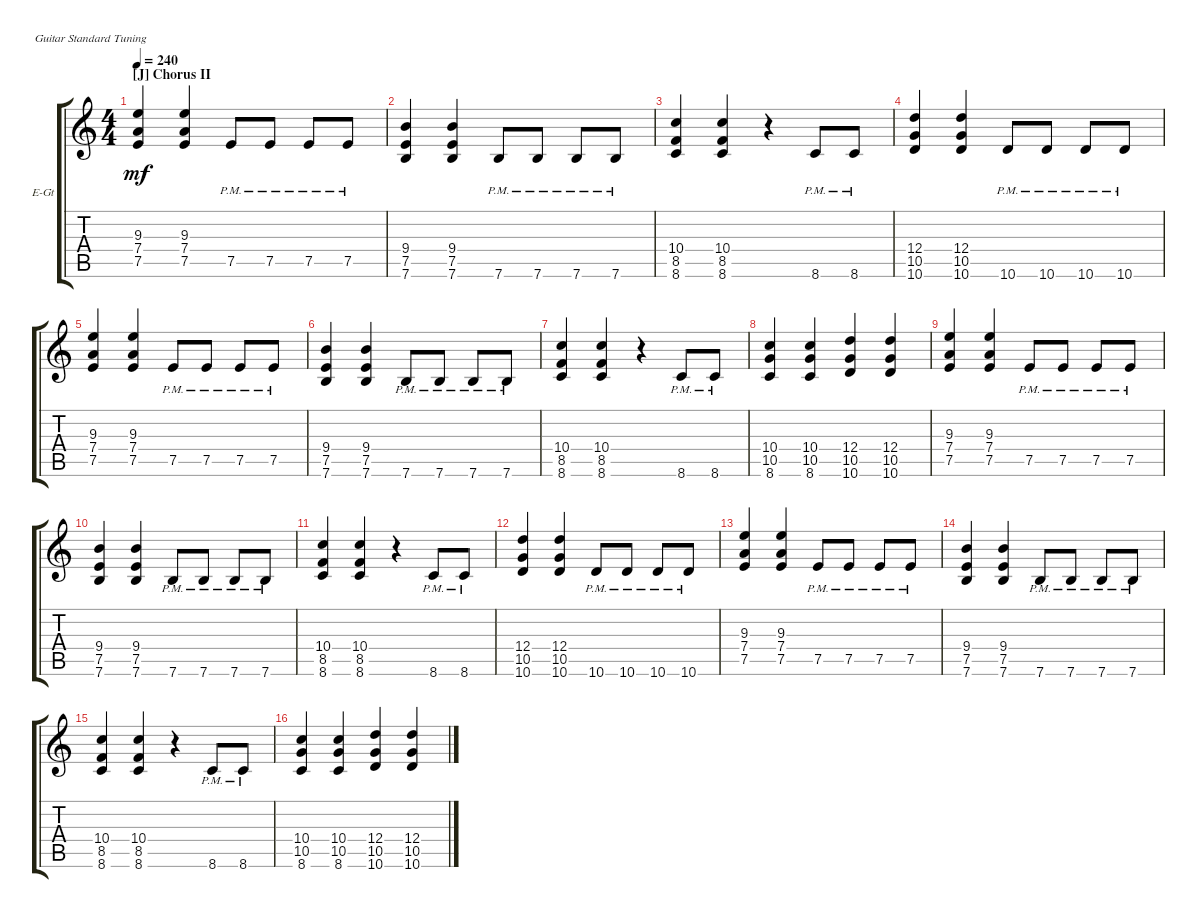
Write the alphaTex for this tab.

\defaultSystemsLayout 4
\bracketExtendMode groupsimilarinstruments
\firstSystemTrackNameOrientation horizontal
\otherSystemsTrackNameOrientation horizontal
\track ("Rhythm 5ths/Etc" "E-Gt") {instrument distortionguitar}
\staff {score tabs}
\tuning (E4 B3 G3 D3 A2 E2)
\ts (4 4)
\section ("J" "Chorus II")
\tempo 240
\clef g2
\scale
0.333333
\ks c
(7.5 7.4 9.3).4{dy mf} (7.5 7.4 9.3).4 7.5{pm}.8 7.5{pm}.8 7.5{pm}.8 7.5{pm}.8 |
\scale
0.333333 (7.6 7.5 9.4).4 (7.6 7.5 9.4).4 7.6{pm}.8 7.6{pm}.8 7.6{pm}.8 7.6{pm}.8 |
\scale
0.333333 (8.6 8.5 10.4).4 (8.6 8.5 10.4).4 r.4 8.6{pm}.8 8.6{pm}.8 |
\scale
0.333333 (10.6 10.5 12.4).4 (10.6 10.5 12.4).4 10.6{pm}.8 10.6{pm}.8 10.6{pm}.8 10.6{pm}.8 |
\scale
0.333333 (7.5 7.4 9.3).4 (7.5 7.4 9.3).4 7.5{pm}.8 7.5{pm}.8 7.5{pm}.8 7.5{pm}.8 |
\scale
0.333333 (7.6 7.5 9.4).4 (7.6 7.5 9.4).4 7.6{pm}.8 7.6{pm}.8 7.6{pm}.8 7.6{pm}.8 |
\scale
0.333333 (8.6 8.5 10.4).4 (8.6 8.5 10.4).4 r.4 8.6{pm}.8 8.6{pm}.8 |
\scale
0.333333 (8.6 10.5 10.4).4 (8.6 10.5 10.4).4 (10.6 10.5 12.4).4 (10.6 10.5 12.4).4 |
\scale
0.333333 (7.5 7.4 9.3).4 (7.5 7.4 9.3).4 7.5{pm}.8 7.5{pm}.8 7.5{pm}.8 7.5{pm}.8 |
\scale
0.333333 (7.6 7.5 9.4).4 (7.6 7.5 9.4).4 7.6{pm}.8 7.6{pm}.8 7.6{pm}.8 7.6{pm}.8 |
\scale
0.333333 (8.6 8.5 10.4).4 (8.6 8.5 10.4).4 r.4 8.6{pm}.8 8.6{pm}.8 |
\scale
0.333333 (10.6 10.5 12.4).4 (10.6 10.5 12.4).4 10.6{pm}.8 10.6{pm}.8 10.6{pm}.8 10.6{pm}.8 |
\scale
0.333333 (7.5 7.4 9.3).4 (7.5 7.4 9.3).4 7.5{pm}.8 7.5{pm}.8 7.5{pm}.8 7.5{pm}.8 |
\scale
0.333333 (7.6 7.5 9.4).4 (7.6 7.5 9.4).4 7.6{pm}.8 7.6{pm}.8 7.6{pm}.8 7.6{pm}.8 |
\scale
0.333333 (8.6 8.5 10.4).4 (8.6 8.5 10.4).4 r.4 8.6{pm}.8 8.6{pm}.8 |
\scale
0.333333 (8.6 10.5 10.4).4 (8.6 10.5 10.4).4 (10.6 10.5 12.4).4 (10.6 10.5 12.4).4
